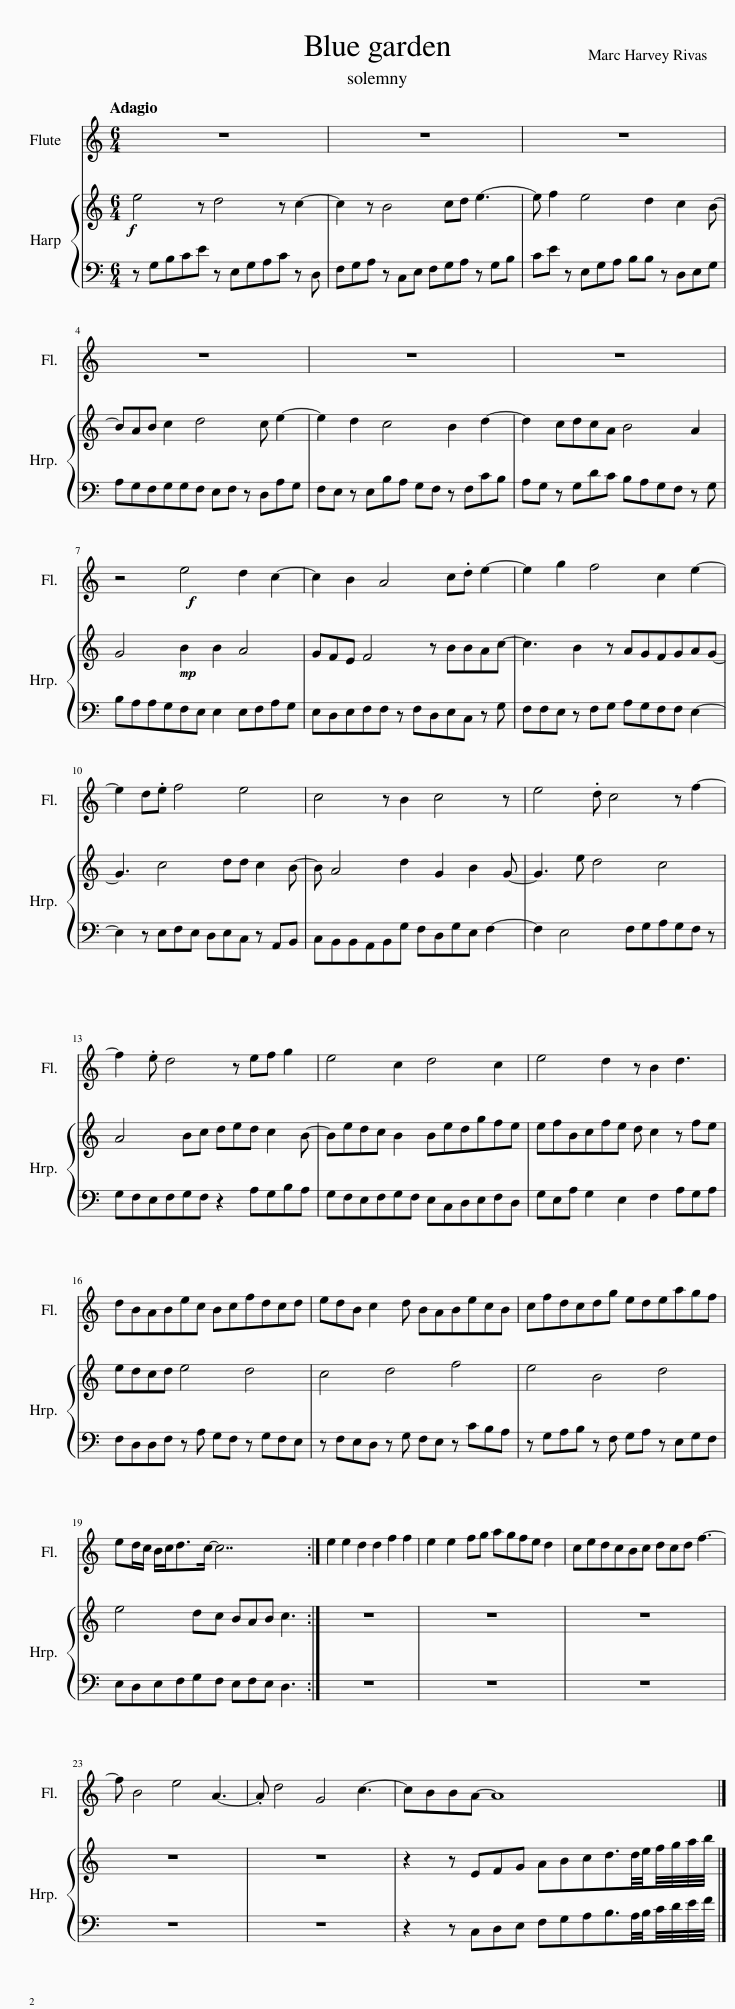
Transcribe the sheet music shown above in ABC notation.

X:1
%%score 1 { 2 | 3 }
L:1/8
Q:1/4=72
M:6/4
I:linebreak $
K:C
V:1 treble
V:2 treble
V:3 bass
V:1
 z12 | z12 | z12 |$ z12 | z12 | %5
 z12 |$ z4!f! e4 d2 c2- | c2 B2 A4 c.d e2- | e2 g2 f4 c2 e2- |$ e2 d.e f4 e4 | %10
 c4 z B2 c4 z | e4 .d c4 z f2- |$ f2 .e d4 z ef g2 | e4 c2 d4 c2 | e4 d2 z B2 d3 |$ %15
 dBABec Bcfdcd | edB c2 d BABecB | cfdcdg edeagf |$ ed/c/ B/c<dc/- c7 :| e2 e2 d2 d2 f2 f2 | %20
 e2 e2 fg agfe d2 | cedcBc dcd f3- |$ f B4 e4 A3- | .A d4 G4 c3- | cBBA- A8 |] %25
V:2
!f! e4 z d4 z c2- | c2 z B4 cd e3- | e f2 e4 d2 c2 B- |$ BAB c2 d4 c e2- | e2 d2 c4 B2 d2- | %5
 d2 cdcA B4 A2 |$ G4!mp! B2 B2 A4 | GFE F4 z BBAc- | c3 B2 z AGFGAG- |$ G3 c4 dd c2 B- | %10
 B A4 d2 G2 B2 G- | G3 e d4 c4 |$ A4 Bc ded c2 B- | Bedc B2 Bedgfe | efBcfe d c2 z fe |$ %15
 edcd e4 d4 | c4 d4 f4 | e4 B4 d4 |$ e4 dc BAB c3 :| z12 | %20
 z12 | z12 |$ z12 | z12 | z2 z EFG ABcd3/2d/4e/4f/4g/4a/4b/4 |] %25
V:3
 z G,B,CE z E,G,A,C z D, | F,G,A, z C,E, F,G,A, z G,B, | CE z E,G,A, B,B, z D,E,G, |$ A,G,F,G,G,F, E,F, z D,A,G, | F,E, z E,B,A, G,F, z F,CB, | %5
 A,G, z G,DC B,A,G,F, z G, |$ B,A,A,G,F,E, E,2 E,F,A,G, | E,D,E,F,F, z F,D,E,C, z G, | F,F,E, z F,G, A,G,F,F, E,2- |$ E,2 z E,F,E, D,E,C, z A,,B,, | %10
 C,B,,B,,A,,B,,G, F,D,G,E, F,2- | F,2 E,4 F,G,A,G,F, z |$ G,F,E,F,G,F, z2 A,G,B,A, | G,F,E,F,G,F, E,C,D,E,F,D, | G,E,A, G,2 E,2 F,2 A,G,A, |$ %15
 F,D,D,F, z A, G,F, z G,F,E, | z F,E,D, z G, F,E, z CB,A, | z G,A,B, z F, G,A, z E,G,F, |$ E,D,E,F,G,F, E,F,E, D,3 :| z12 | %20
 z12 | z12 |$ z12 | z12 | z2 z C,D,E, F,G,A,B,3/2A,/4B,/4C/4D/4E/4F/4 |] %25
